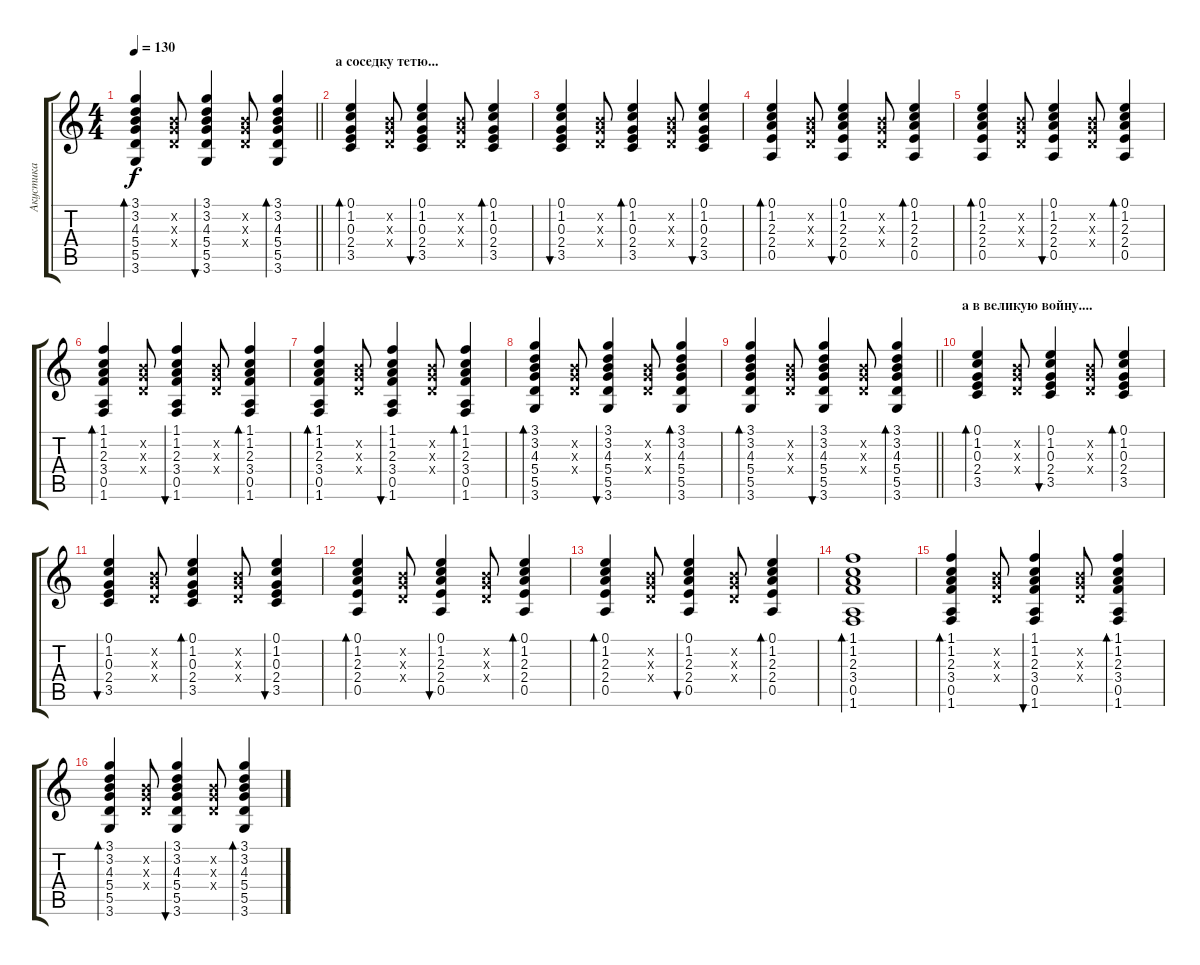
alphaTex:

\track ("Акустика" "Акустика") {instrument acousticguitarsteel}
\staff {score tabs}
\tuning (E4 B3 G3 D3 A2 E2) {hide}
\ts (4 4)
\tempo 130
\clef g2
\barLineRight lightlight
\ks c
(3.1 3.2 4.3 5.4 5.5 3.6).4{bd 60 dy f} (0.2{x} 0.3{x} 0.4{x}).8 (3.1 3.2 4.3 5.4 5.5 3.6).4{bu 60} (0.2{x} 0.3{x} 0.4{x}).8 (3.1 3.2 4.3 5.4 5.5 3.6).4{bd 60} |
\section ("" "а соседку тетю...")
(0.1 1.2 0.3 2.4 3.5).4{bd 60} (0.2{x} 0.3{x} 0.4{x}).8 (0.1 1.2 0.3 2.4 3.5).4{bu 60} (0.2{x} 0.3{x} 0.4{x}).8 (0.1 1.2 0.3 2.4 3.5).4{bd 60} |
(0.1 1.2 0.3 2.4 3.5).4{bu 60} (0.2{x} 0.3{x} 0.4{x}).8 (0.1 1.2 0.3 2.4 3.5).4{bd 60} (0.2{x} 0.3{x} 0.4{x}).8 (0.1 1.2 0.3 2.4 3.5).4{bu 60} |
(0.1 1.2 2.3 2.4 0.5).4{bd 60} (0.2{x} 0.3{x} 0.4{x}).8 (0.1 1.2 2.3 2.4 0.5).4{bu 60} (0.2{x} 0.3{x} 0.4{x}).8 (0.1 1.2 2.3 2.4 0.5).4{bd 60} |
(0.1 1.2 2.3 2.4 0.5).4{bd 60} (0.2{x} 0.3{x} 0.4{x}).8 (0.1 1.2 2.3 2.4 0.5).4{bu 60} (0.2{x} 0.3{x} 0.4{x}).8 (0.1 1.2 2.3 2.4 0.5).4{bd 60} |
(1.1 1.2 2.3 3.4 0.5 1.6).4{bd 60} (0.2{x} 0.3{x} 0.4{x}).8 (1.1 1.2 2.3 3.4 0.5 1.6).4{bu 60} (0.2{x} 0.3{x} 0.4{x}).8 (1.1 1.2 2.3 3.4 0.5 1.6).4{bd 60} |
(1.1 1.2 2.3 3.4 0.5 1.6).4{bd 60} (0.2{x} 0.3{x} 0.4{x}).8 (1.1 1.2 2.3 3.4 0.5 1.6).4{bu 60} (0.2{x} 0.3{x} 0.4{x}).8 (1.1 1.2 2.3 3.4 0.5 1.6).4{bd 60} |
(3.1 3.2 4.3 5.4 5.5 3.6).4{bd 60} (0.2{x} 0.3{x} 0.4{x}).8 (3.1 3.2 4.3 5.4 5.5 3.6).4{bu 60} (0.2{x} 0.3{x} 0.4{x}).8 (3.1 3.2 4.3 5.4 5.5 3.6).4{bd 60} |
\barLineRight lightlight
(3.1 3.2 4.3 5.4 5.5 3.6).4{bd 60} (0.2{x} 0.3{x} 0.4{x}).8 (3.1 3.2 4.3 5.4 5.5 3.6).4{bu 60} (0.2{x} 0.3{x} 0.4{x}).8 (3.1 3.2 4.3 5.4 5.5 3.6).4{bd 60} |
\section ("" "а в великую войну....")
(0.1 1.2 0.3 2.4 3.5).4{bd 60} (0.2{x} 0.3{x} 0.4{x}).8 (0.1 1.2 0.3 2.4 3.5).4{bu 60} (0.2{x} 0.3{x} 0.4{x}).8 (0.1 1.2 0.3 2.4 3.5).4{bd 60} |
(0.1 1.2 0.3 2.4 3.5).4{bu 60} (0.2{x} 0.3{x} 0.4{x}).8 (0.1 1.2 0.3 2.4 3.5).4{bd 60} (0.2{x} 0.3{x} 0.4{x}).8 (0.1 1.2 0.3 2.4 3.5).4{bu 60} |
(0.1 1.2 2.3 2.4 0.5).4{bd 60} (0.2{x} 0.3{x} 0.4{x}).8 (0.1 1.2 2.3 2.4 0.5).4{bu 60} (0.2{x} 0.3{x} 0.4{x}).8 (0.1 1.2 2.3 2.4 0.5).4{bd 60} |
(0.1 1.2 2.3 2.4 0.5).4{bd 60} (0.2{x} 0.3{x} 0.4{x}).8 (0.1 1.2 2.3 2.4 0.5).4{bu 60} (0.2{x} 0.3{x} 0.4{x}).8 (0.1 1.2 2.3 2.4 0.5).4{bd 60} |
(1.1 1.2 2.3 3.4 0.5 1.6).1{bd 60} |
(1.1 1.2 2.3 3.4 0.5 1.6).4{bd 60} (0.2{x} 0.3{x} 0.4{x}).8 (1.1 1.2 2.3 3.4 0.5 1.6).4{bu 60} (0.2{x} 0.3{x} 0.4{x}).8 (1.1 1.2 2.3 3.4 0.5 1.6).4{bd 60} |
(3.1 3.2 4.3 5.4 5.5 3.6).4{bd 60} (0.2{x} 0.3{x} 0.4{x}).8 (3.1 3.2 4.3 5.4 5.5 3.6).4{bu 60} (0.2{x} 0.3{x} 0.4{x}).8 (3.1 3.2 4.3 5.4 5.5 3.6).4{bd 60}
